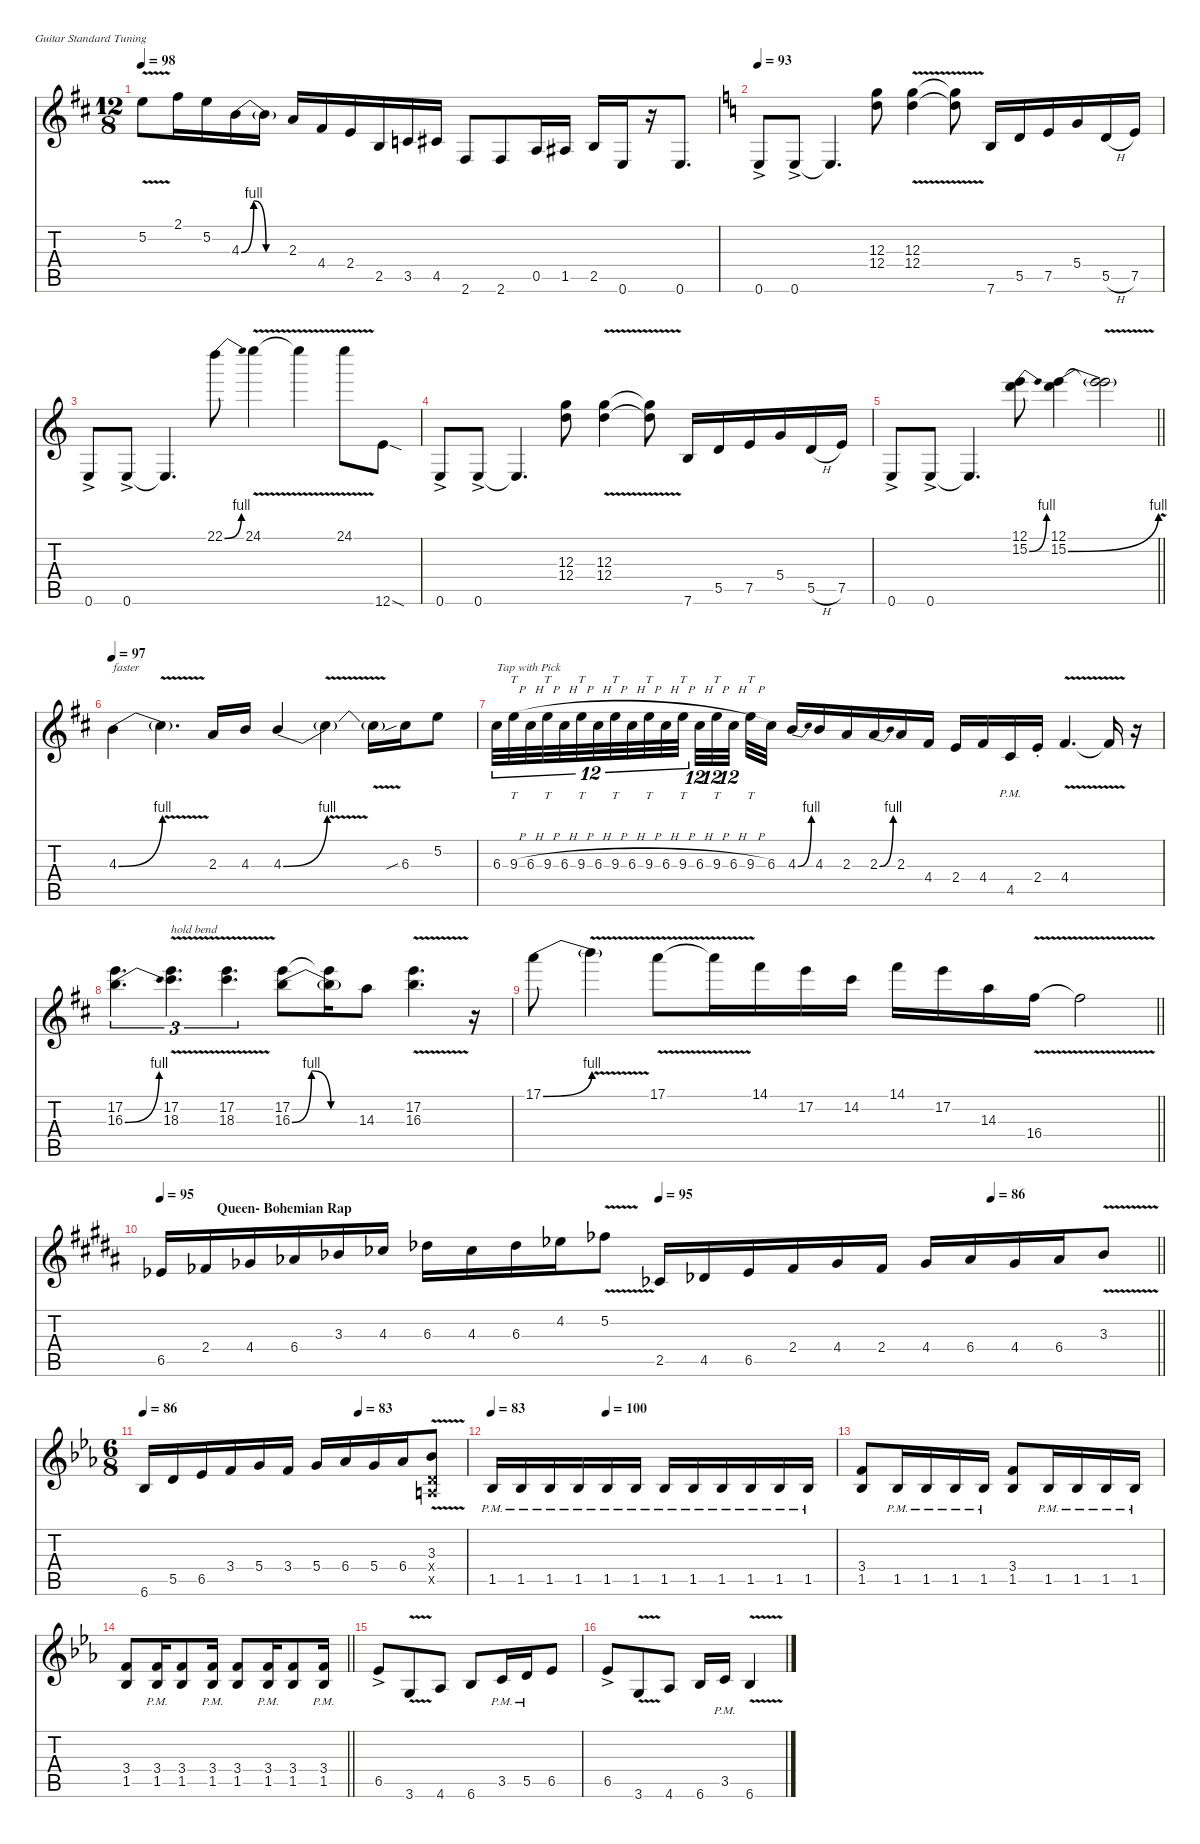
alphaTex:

\defaultSystemsLayout 4
\hideDynamics
\bracketExtendMode nobrackets
\singleTrackTrackNamePolicy hidden
\multiTrackTrackNamePolicy hidden
\firstSystemTrackNameMode fullname
\otherSystemsTrackNameOrientation horizontal
\track ("GUITAR" "dist.guit.") {mute instrument distortionguitar}
\staff {score tabs}
\tuning (E4 B3 G3 D3 A2 E2)
\ts (12 8)
\tempo 98
\clef g2
\ks bminor
5.2{v t acc forcenatural}.8{dy ff beam Down} 2.1{acc #}.16{beam Down} 5.2{acc forcenatural}.16{beam Down} 4.3{be (bendrelease 0 0 30 4 30 4 60 0) acc forcenatural}.16{beam Down} 4.3{be (hold 0 0 60 0) t acc forcenatural}.16{beam Down} 2.3{acc forcenatural}.16{beam Up} 4.4{acc #}.16{beam Up} 2.4{acc forcenatural}.16{dy f beam Up} 2.5{acc forcenatural}.16{dy ff beam Up} 3.5{acc forcenatural}.16{beam Up} 4.5{acc #}.16{beam Up} 2.6{acc #}.8{beam Up} 2.6{acc #}.8{beam Up} 0.5{acc forcenatural}.16{beam Up} 1.5{acc #}.16{beam Up} 2.5{acc forcenatural}.16{beam Up} 0.6{acc forcenatural}.16{beam Up} r.16{beam Up} 0.6{acc forcenatural}.8{d beam Up} |
\tempo 93
\ks c
0.6{ac}.8{dy f beam Up} 0.6{ac}.8{beam Up} 0.6{t}.4{d dy ff beam Up} (12.3 12.4).8{beam Down} (12.3{v} 12.4{v}).4{beam Down} (12.3{v t} 12.4{v t}).8{beam Down} 7.6.16{beam Up} 5.5.16{beam Up} 7.5.16{beam Up} 5.4.16{beam Up} 5.5{h}.16{beam Up} 7.5.16{beam Up} |
0.6{ac}.8{dy f beam Up} 0.6{ac}.8{beam Up} 0.6{t}.4{d dy ff beam Up} 22.1{be (bend 0 0 15 4)}.8{beam Down} 24.1{v}.4{beam Down} 24.1{v t}.4{beam Down} 24.1{v}.8{beam Down} 12.6{sod}.8{beam Down} |
0.6{ac}.8{dy f beam Up} 0.6{ac}.8{beam Up} 0.6{t}.4{d dy ff beam Up} (12.3 12.4).8{beam Down} (12.3{v} 12.4{v}).4{beam Down} (12.3{v t} 12.4{v t}).8{beam Down} 7.6.16{beam Up} 5.5.16{beam Up} 7.5.16{beam Up} 5.4.16{beam Up} 5.5{h}.16{beam Up} 7.5.16{beam Up} |
\barLineRight lightlight
0.6{ac}.8{dy f beam Up} 0.6{ac}.8{beam Up} 0.6{t}.4{d dy ff beam Up} (12.1 15.2{be (bend 0 0 15 4)}).8{beam Down} (12.1 15.2{be (bend 0 0 60 4)}).4{beam Down} (12.1{t} 15.2{v t}).2{beam Down} |
\tempo 97
\ks bminor
4.3{be (bend 0 0 60 4) acc forcenatural}.4{txt "faster" dy f beam Down} 4.3{v t}.4{d beam Down} 2.3{acc forcenatural}.16{beam Up} 4.3{acc forcenatural}.16{beam Up} 4.3{be (bend 0 0 60 4) acc forcenatural}.4{beam Up} 4.3{v t}.4{beam Down} 4.3{v t}.16{beam Down} 6.3{sib acc #}.16{beam Down} 5.2{acc forcenatural}.8{beam Down} |
6.3{acc #}.32{tu (12 8) txt "Tap with Pick" beam Down} 9.3{h acc forcenatural}.32{tt tu (12 8) beam Down} 6.3{h acc #}.32{tu (12 8) beam Down} 9.3{h acc forcenatural}.32{tt tu (12 8) beam Down} 6.3{h acc #}.32{tu (12 8) beam Down} 9.3{h acc forcenatural}.32{tt tu (12 8) beam Down} 6.3{h acc #}.32{tu (12 8) beam Down} 9.3{h acc forcenatural}.32{tt tu (12 8) beam Down} 6.3{h acc #}.32{tu (12 8) beam Down} 9.3{h acc forcenatural}.32{tt tu (12 8) beam Down} 6.3{h acc #}.32{tu (12 8) beam Down} 9.3{h acc forcenatural}.32{tt tu (12 8) beam Down} 6.3{h acc #}.32{tu (12 8) beam Down} 9.3{h acc forcenatural}.32{tt tu (12 8) beam Down} 6.3{h acc #}.32{tu (12 8) beam Down} 9.3{h acc forcenatural}.32{tt beam Down} 6.3{acc #}.32{beam Down} 4.3{be (bend 0 0 15 4) acc forcenatural}.16{beam Up} 4.3{acc forcenatural}.16{beam Up} 2.3{acc forcenatural}.16{beam Up} 2.3{be (bend 0 0 15 4) acc forcenatural}.16{beam Up} 2.3{acc forcenatural}.16{beam Up} 4.4{acc #}.16{beam Up} 2.4{acc forcenatural}.16{beam Up} 4.4{acc #}.16{beam Up} 4.5{pm acc #}.16{beam Up} 2.4{st acc forcenatural}.16{beam Up} 4.4{v acc #}.4{d beam Up} 4.4{v t acc #}.16{beam Up} r.16{beam Up} |
(17.2{acc forcenatural} 16.3{be (bend 0 0 15 4) acc forcenatural}).4{d tu (3 2) beam Down} (17.2{acc forcenatural} 18.3{v acc #}).4{d tu (3 2) txt "hold bend" beam Down} (17.2{acc forcenatural} 18.3{v acc #}).4{d tu (3 2) beam Down} (17.2{acc forcenatural} 16.3{be (bendrelease 0 0 30 4 30 4 60 0) acc forcenatural}).8{beam Down} (17.2{t acc forcenatural} 16.3{be (hold 0 0 60 0) t acc forcenatural}).16{beam Down} 14.3{acc forcenatural}.8{beam Down} (17.2{acc forcenatural} 16.3{v acc forcenatural}).4{d beam Down} r.16{beam Down} |
\barLineRight lightlight
17.1{be (bend 0 0 60 4) acc forcenatural}.8{beam Down} 17.1{v t}.4{beam Down} 17.1{v acc forcenatural}.8{beam Down} 17.1{v t acc forcenatural}.16{beam Down} 14.1{acc #}.16{beam Down} 17.2{acc forcenatural}.16{beam Down} 14.2{acc #}.16{beam Down} 14.1{acc #}.16{beam Down} 17.2{acc forcenatural}.16{beam Down} 14.3{acc forcenatural}.16{beam Down} 16.4{v acc #}.16{beam Down} 16.4{v t acc #}.2{beam Down} |
\section ("" "                     Queen- Bohemian Rap")
\tempo 95
\tempo (95 0.5)
\tempo (86 0.833333)
\barLineRight lightlight
\ks b
6.5{acc b}.16{dy ff beam Up} 2.4{acc b}.16{beam Up} 4.4{acc b}.16{beam Up} 6.4{acc b}.16{beam Up} 3.3{acc b}.16{beam Up} 4.3{acc b}.16{beam Up} 6.3{acc b}.16{beam Down} 4.3{acc b}.16{beam Down} 6.3{acc b}.16{beam Down} 4.2{acc b}.16{beam Down} 5.2{v acc b}.8{beam Down} 2.5{acc b}.16{beam Up} 4.5{acc b}.16{beam Up} 6.5{acc b}.16{beam Up} 2.4{acc b}.16{beam Up} 4.4{acc b}.16{beam Up} 2.4{acc b}.16{beam Up} 4.4{acc b}.16{beam Up} 6.4{acc b}.16{beam Up} 4.4{acc b}.16{beam Up} 6.4{acc b}.16{beam Up} 3.3{v acc b}.8{beam Up} |
\ts (6 8)
\beaming (8 3 3)
\tempo 86
\tempo (83 0.666667)
\ks eb
6.6{acc b}.16{beam Up} 5.5{acc forcenatural}.16{beam Up} 6.5{acc b}.16{beam Up} 3.4{acc forcenatural}.16{beam Up} 5.4{acc forcenatural}.16{beam Up} 3.4{acc forcenatural}.16{beam Up} 5.4{acc forcenatural}.16{beam Up} 6.4{acc b}.16{beam Up} 5.4{acc forcenatural}.16{beam Up} 6.4{acc b}.16{beam Up} (3.3{v acc b} 0.4{x acc forcenatural} 0.5{x acc forcenatural}).8{beam Up} |
\tempo 83
\tempo (100 0.333333)
1.5{pm acc b}.16{beam Up} 1.5{pm acc b}.16{beam Up} 1.5{pm acc b}.16{beam Up} 1.5{pm acc b}.16{beam Up} 1.5{pm acc b}.16{beam Up} 1.5{pm acc b}.16{beam Up} 1.5{pm acc b}.16{beam Up} 1.5{pm acc b}.16{beam Up} 1.5{pm acc b}.16{beam Up} 1.5{pm acc b}.16{beam Up} 1.5{pm acc b}.16{beam Up} 1.5{pm acc b}.16{beam Up} |
(3.4{acc forcenatural} 1.5{acc b}).8{beam Up} 1.5{pm acc b}.16{beam Up} 1.5{pm acc b}.16{beam Up} 1.5{pm acc b}.16{beam Up} 1.5{pm acc b}.16{beam Up} (3.4{acc forcenatural} 1.5{acc b}).8{beam Up} 1.5{pm acc b}.16{beam Up} 1.5{pm acc b}.16{beam Up} 1.5{pm acc b}.16{beam Up} 1.5{pm acc b}.16{beam Up} |
\barLineRight lightlight
(3.4{acc forcenatural} 1.5{acc b}).8{beam Up} (3.4{pm acc forcenatural} 1.5{pm acc b}).16{beam Up} (3.4{acc forcenatural} 1.5{acc b}).8{beam Up} (3.4{pm acc forcenatural} 1.5{pm acc b}).16{beam Up} (3.4{acc forcenatural} 1.5{acc b}).8{beam Up} (3.4{pm acc forcenatural} 1.5{pm acc b}).16{beam Up} (3.4{acc forcenatural} 1.5{acc b}).8{beam Up} (3.4{pm acc forcenatural} 1.5{pm acc b}).16{beam Up} |
6.5{ac acc b}.8{dy f beam Up} 3.6{v acc forcenatural}.8{dy ff beam Up} 4.6{acc b}.8{beam Up} 6.6{acc b}.8{beam Up} 3.5{pm acc forcenatural}.16{beam Up} 5.5{pm acc forcenatural}.16{beam Up} 6.5{acc b}.8{beam Up} |
6.5{ac acc b}.8{dy f beam Up} 3.6{v acc forcenatural}.8{dy ff beam Up} 4.6{acc b}.8{beam Up} 6.6{acc b}.16{beam Up} 3.5{pm acc forcenatural}.16{beam Up} 6.6{v acc b}.4{beam Up}
